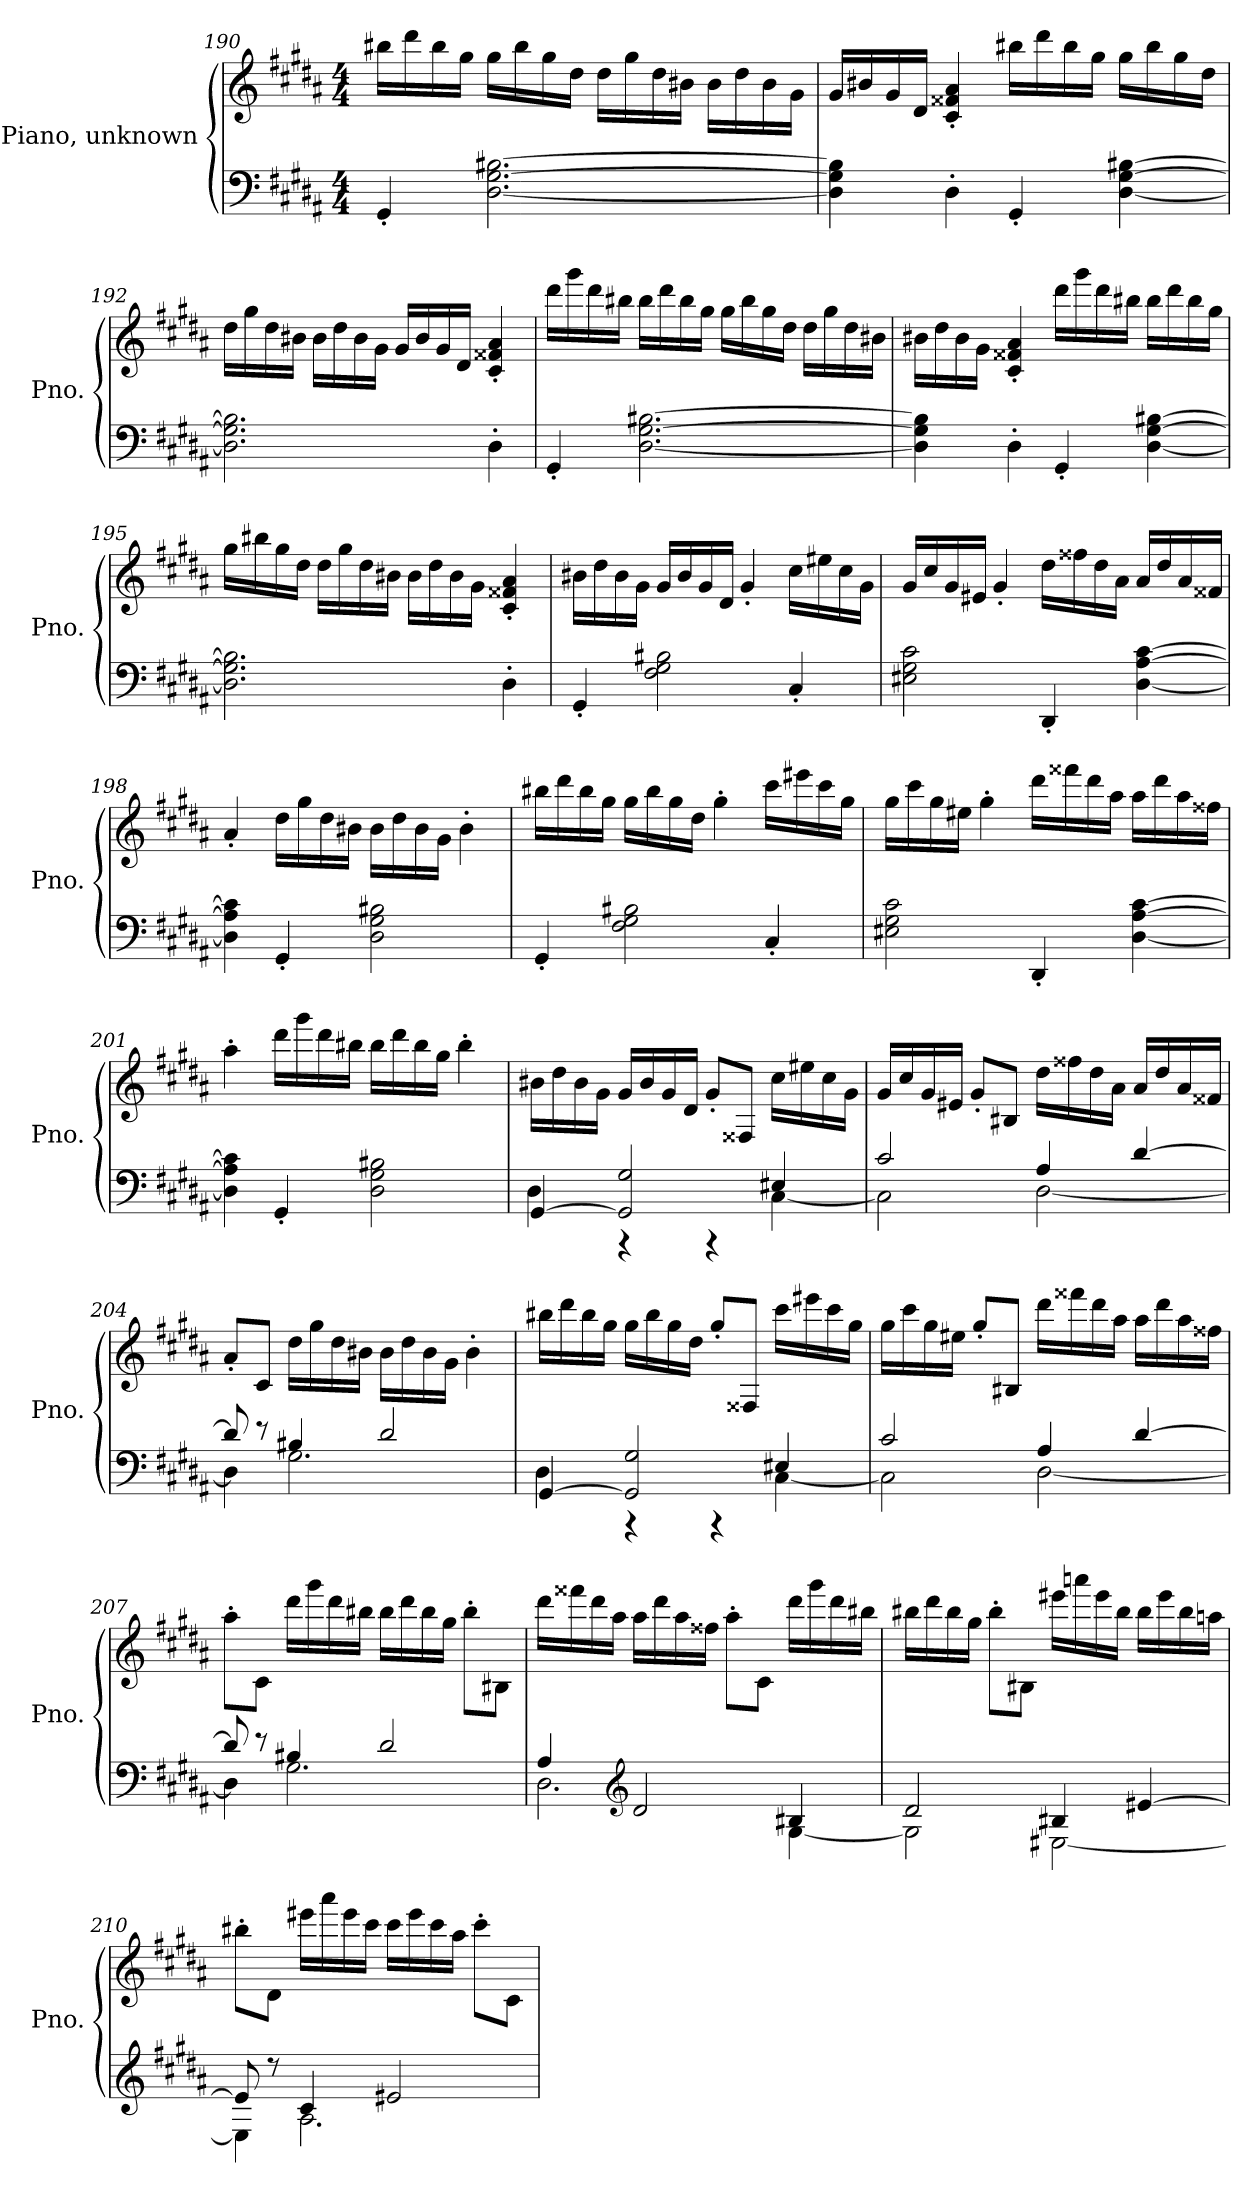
**kern	**kern
*part1	*part1
*staff2	*staff1
*I"Piano, unknown	*
*I'Pno.	*
!!LO:LB:g=z
*clefF4	*clefG2
*k[f#c#g#d#a#]	*k[f#c#g#d#a#]
*M4/4	*M4/4
=190	=190
4GG#'/	16bb#X\LL
.	16ddd#\
.	16bb#\
.	16gg#\JJ
[2.D#\ [2.G#\ [2.B#X\	16gg#\LL
.	16bb#\
.	16gg#\
.	16dd#\JJ
.	16dd#\LL
.	16gg#\
.	16dd#\
.	16b#X\JJ
.	16b#\LL
.	16dd#\
.	16b#\
.	16g#\JJ
=191	=191
4D#\] 4G#\] 4B#\]	16g#/LL
.	16b#X/
.	16g#/
.	16d#/JJ
4D#'\	4c#/' 4f##X/' 4a#/'
4GG#'/	16bb#X\LL
.	16ddd#\
.	16bb#\
.	16gg#\JJ
[4D#\ [4G#\ [4B#X\	16gg#\LL
.	16bb#\
.	16gg#\
.	16dd#\JJ
!!LO:LB:g=z
=192	=192
2.D#\] 2.G#\] 2.B#\]	16dd#\LL
.	16gg#\
.	16dd#\
.	16b#X\JJ
.	16b#\LL
.	16dd#\
.	16b#\
.	16g#\JJ
.	16g#/LL
.	16b#/
.	16g#/
.	16d#/JJ
4D#'\	4c#/' 4f##X/' 4a#/'
=193	=193
4GG#'/	16ddd#\LL
.	16ggg#\
.	16ddd#\
.	16bb#X\JJ
[2.D#\ [2.G#\ [2.B#X\	16bb#\LL
.	16ddd#\
.	16bb#\
.	16gg#\JJ
.	16gg#\LL
.	16bb#\
.	16gg#\
.	16dd#\JJ
.	16dd#\LL
.	16gg#\
.	16dd#\
.	16b#X\JJ
!!LO:LB:g=z
=194	=194
4D#\] 4G#\] 4B#\]	16b#X\LL
.	16dd#\
.	16b#\
.	16g#\JJ
4D#'\	4c#/' 4f##X/' 4a#/'
4GG#'/	16ddd#\LL
.	16ggg#\
.	16ddd#\
.	16bb#X\JJ
[4D#\ [4G#\ [4B#X\	16bb#\LL
.	16ddd#\
.	16bb#\
.	16gg#\JJ
=195	=195
2.D#\] 2.G#\] 2.B#\]	16gg#\LL
.	16bb#X\
.	16gg#\
.	16dd#\JJ
.	16dd#\LL
.	16gg#\
.	16dd#\
.	16b#X\JJ
.	16b#\LL
.	16dd#\
.	16b#\
.	16g#\JJ
4D#'\	4c#/' 4f##X/' 4a#/'
!!LO:PB:g=z
=196	=196
4GG#'/	16b#X\LL
.	16dd#\
.	16b#\
.	16g#\JJ
2F#\ 2G#\ 2B#X\	16g#/LL
.	16b#/
.	16g#/
.	16d#/JJ
.	4g#'/
4C#'/	16cc#\LL
.	16ee#X\
.	16cc#\
.	16g#\JJ
=197	=197
2E#X\ 2G#\ 2c#\	16g#/LL
.	16cc#/
.	16g#/
.	16e#X/JJ
.	4g#'/
4DD#'/	16dd#\LL
.	16ff##X\
.	16dd#\
.	16a#\JJ
[4D#\ [4A#\ [4c#\	16a#/LL
.	16dd#/
.	16a#/
.	16f##X/JJ
=198	=198
4D#\] 4A#\] 4c#\]	4a#'/
4GG#'/	16dd#\LL
.	16gg#\
.	16dd#\
.	16b#X\JJ
2D#\ 2G#\ 2B#X\	16b#\LL
.	16dd#\
.	16b#\
.	16g#\JJ
.	4b#'\
!!LO:LB:g=z
=199	=199
4GG#'/	16bb#X\LL
.	16ddd#\
.	16bb#\
.	16gg#\JJ
2F#\ 2G#\ 2B#X\	16gg#\LL
.	16bb#\
.	16gg#\
.	16dd#\JJ
.	4gg#'\
4C#'/	16ccc#\LL
.	16eee#X\
.	16ccc#\
.	16gg#\JJ
=200	=200
2E#X\ 2G#\ 2c#\	16gg#\LL
.	16ccc#\
.	16gg#\
.	16ee#X\JJ
.	4gg#'\
4DD#'/	16ddd#\LL
.	16fff##X\
.	16ddd#\
.	16aa#\JJ
[4D#\ [4A#\ [4c#\	16aa#\LL
.	16ddd#\
.	16aa#\
.	16ff##X\JJ
!!LO:LB:g=z
=201	=201
4D#\] 4A#\] 4c#\]	4aa#'\
4GG#'/	16ddd#\LL
.	16ggg#\
.	16ddd#\
.	16bb#X\JJ
2D#\ 2G#\ 2B#X\	16bb#\LL
.	16ddd#\
.	16bb#\
.	16gg#\JJ
.	4bb#'\
=202	=202
*^	*
[4GG#/	4D#\	16b#X\LL
.	.	16dd#\
.	.	16b#\
.	.	16g#\JJ
2GG#/] 2G#/	4r	16g#/LL
.	.	16b#/
.	.	16g#/
.	.	16d#/JJ
.	4r	8g#'/L
.	.	8F##X/J
4E#X/	[4C#\	16cc#\LL
.	.	16ee#X\
.	.	16cc#\
.	.	16g#\JJ
!!LO:LB:g=z
=203	=203	=203
2c#/	2C#\]	16g#/LL
.	.	16cc#/
.	.	16g#/
.	.	16e#X/JJ
.	.	8g#'/L
.	.	8B#X/J
4A#/	[2D#\	16dd#\LL
.	.	16ff##X\
.	.	16dd#\
.	.	16a#\JJ
[4d#/	.	16a#/LL
.	.	16dd#/
.	.	16a#/
.	.	16f##X/JJ
=204	=204	=204
8d#/]	4D#\]	8a#'/L
8r	.	8c#/J
4B#X/	2.G#\	16dd#\LL
.	.	16gg#\
.	.	16dd#\
.	.	16b#X\JJ
2d#/	.	16b#\LL
.	.	16dd#\
.	.	16b#\
.	.	16g#\JJ
.	.	4b#'\
!!LO:LB:g=z
=205	=205	=205
[4GG#/	4D#\	16bb#X\LL
.	.	16ddd#\
.	.	16bb#\
.	.	16gg#\JJ
2GG#/] 2G#/	4r	16gg#\LL
.	.	16bb#\
.	.	16gg#\
.	.	16dd#\JJ
.	4r	8gg#'/L
.	.	8F##X/J
4E#X/	[4C#\	16ccc#\LL
.	.	16eee#X\
.	.	16ccc#\
.	.	16gg#\JJ
=206	=206	=206
2c#/	2C#\]	16gg#\LL
.	.	16ccc#\
.	.	16gg#\
.	.	16ee#X\JJ
.	.	8gg#'/L
.	.	8B#X/J
4A#/	[2D#\	16ddd#\LL
.	.	16fff##X\
.	.	16ddd#\
.	.	16aa#\JJ
[4d#/	.	16aa#\LL
.	.	16ddd#\
.	.	16aa#\
.	.	16ff##X\JJ
!!LO:LB:g=z
=207	=207	=207
8d#/]	4D#\]	8aa#'\L
8r	.	8c#\J
4B#X/	2.G#\	16ddd#\LL
.	.	16ggg#\
.	.	16ddd#\
.	.	16bb#X\JJ
2d#/	.	16bb#\LL
.	.	16ddd#\
.	.	16bb#\
.	.	16gg#\JJ
.	.	8bb#'\L
.	.	8B#X\J
=208	=208	=208
4A#/	2.D#\	16ddd#\LL
.	.	16fff##X\
.	.	16ddd#\
.	.	16aa#\JJ
*clefG2	*	*
2d#/	.	16aa#\LL
.	.	16ddd#\
.	.	16aa#\
.	.	16ff##X\JJ
.	.	8aa#'\L
.	.	8c#\J
4B#X/	[4G#\	16ddd#\LL
.	.	16ggg#\
.	.	16ddd#\
.	.	16bb#X\JJ
!!LO:PB:g=z
=209	=209	=209
2d#/	2G#\]	16bb#X\LL
.	.	16ddd#\
.	.	16bb#\
.	.	16gg#\JJ
.	.	8bb#'\L
.	.	8B#X\J
4B#X/	[2E#X\	16eee#X\LL
.	.	16aaan\
.	.	16eee#\
.	.	16bb#\JJ
[4e#X/	.	16bb#\LL
.	.	16eee#\
.	.	16bb#\
.	.	16aan\JJ
=210	=210	=210
8e#/]	4E#\]	8bb#X'\L
8r	.	8d#\J
4c#/	2.A#\	16eee#X\LL
.	.	16aaa#\
.	.	16eee#\
.	.	16ccc#\JJ
2e#X/	.	16ccc#\LL
.	.	16eee#\
.	.	16ccc#\
.	.	16aa#\JJ
.	.	8ccc#'\L
.	.	8c#\J
*v	*v	*
=	=
*-	*-
